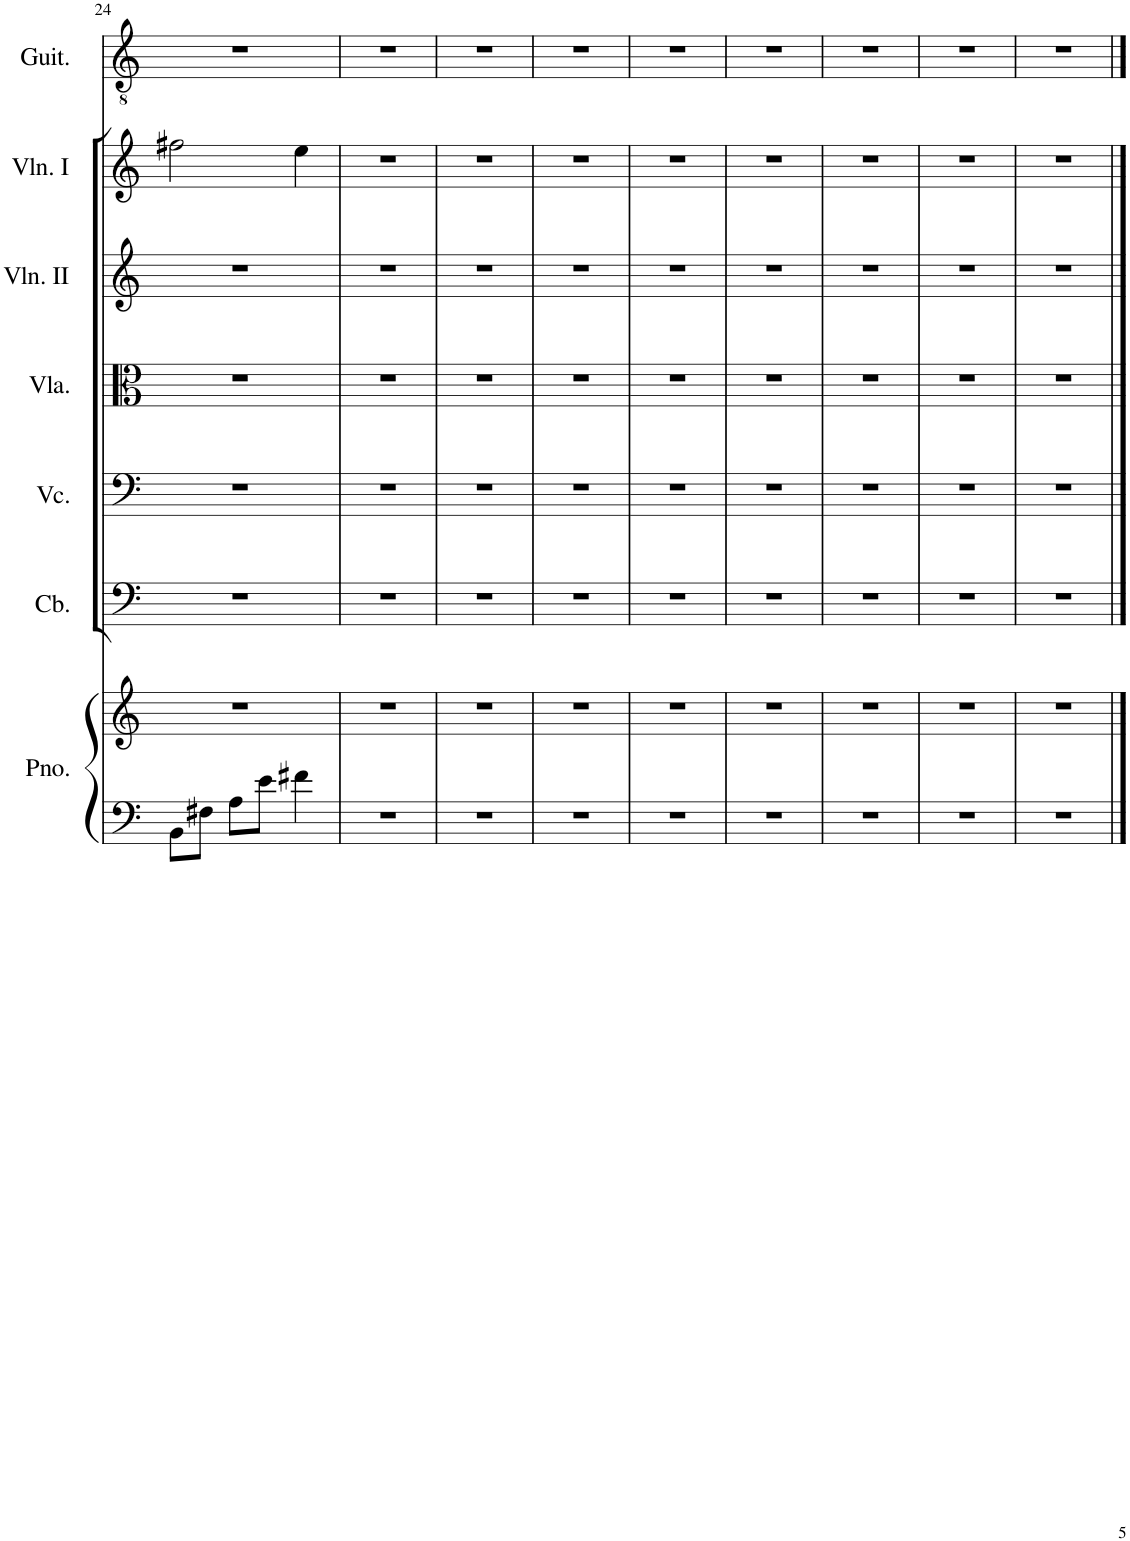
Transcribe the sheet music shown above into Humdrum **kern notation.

**kern	**kern	**kern	**kern	**kern	**kern	**kern	**kern
*part7	*part7	*part6	*part5	*part4	*part3	*part2	*part1
*staff8	*staff7	*staff6	*staff5	*staff4	*staff3	*staff2	*staff1
*I"Piano	*	*I"Contrabasses	*I"Violoncellos	*I"Violas	*I"Violins II	*I"Violins I	*I"Acoustic Guitar
*I'Pno.	*	*I'Cb.	*I'Vc.	*I'Vla.	*I'Vln. II	*I'Vln. I	*I'Guit.
!!LO:PB:g=z
*clefF4	*clefG2	*clefF4	*clefF4	*clefC3	*clefG2	*clefG2	*clefGv2
*	*	*Trd7c12	*	*	*	*	*
*k[]	*k[]	*k[]	*k[]	*k[]	*k[]	*k[]	*k[]
*M3/4	*M3/4	*M3/4	*M3/4	*M3/4	*M3/4	*M3/4	*M3/4
=24	=24	=24	=24	=24	=24	=24	=24
8BB\L	2.r	2.r	2.r	2.r	2.r	2ff#X\	2.r
8F#X\J	.	.	.	.	.	.	.
8A\L	.	.	.	.	.	.	.
8e\J	.	.	.	.	.	.	.
4f#X\	.	.	.	.	.	4ee\	.
=25	=25	=25	=25	=25	=25	=25	=25
2.r	2.r	2.r	2.r	2.r	2.r	2.r	2.r
=26	=26	=26	=26	=26	=26	=26	=26
2.r	2.r	2.r	2.r	2.r	2.r	2.r	2.r
=27	=27	=27	=27	=27	=27	=27	=27
2.r	2.r	2.r	2.r	2.r	2.r	2.r	2.r
=28	=28	=28	=28	=28	=28	=28	=28
2.r	2.r	2.r	2.r	2.r	2.r	2.r	2.r
=29	=29	=29	=29	=29	=29	=29	=29
2.r	2.r	2.r	2.r	2.r	2.r	2.r	2.r
=30	=30	=30	=30	=30	=30	=30	=30
2.r	2.r	2.r	2.r	2.r	2.r	2.r	2.r
=31	=31	=31	=31	=31	=31	=31	=31
2.r	2.r	2.r	2.r	2.r	2.r	2.r	2.r
=32	=32	=32	=32	=32	=32	=32	=32
2.r	2.r	2.r	2.r	2.r	2.r	2.r	2.r
==	==	==	==	==	==	==	==
*-	*-	*-	*-	*-	*-	*-	*-
